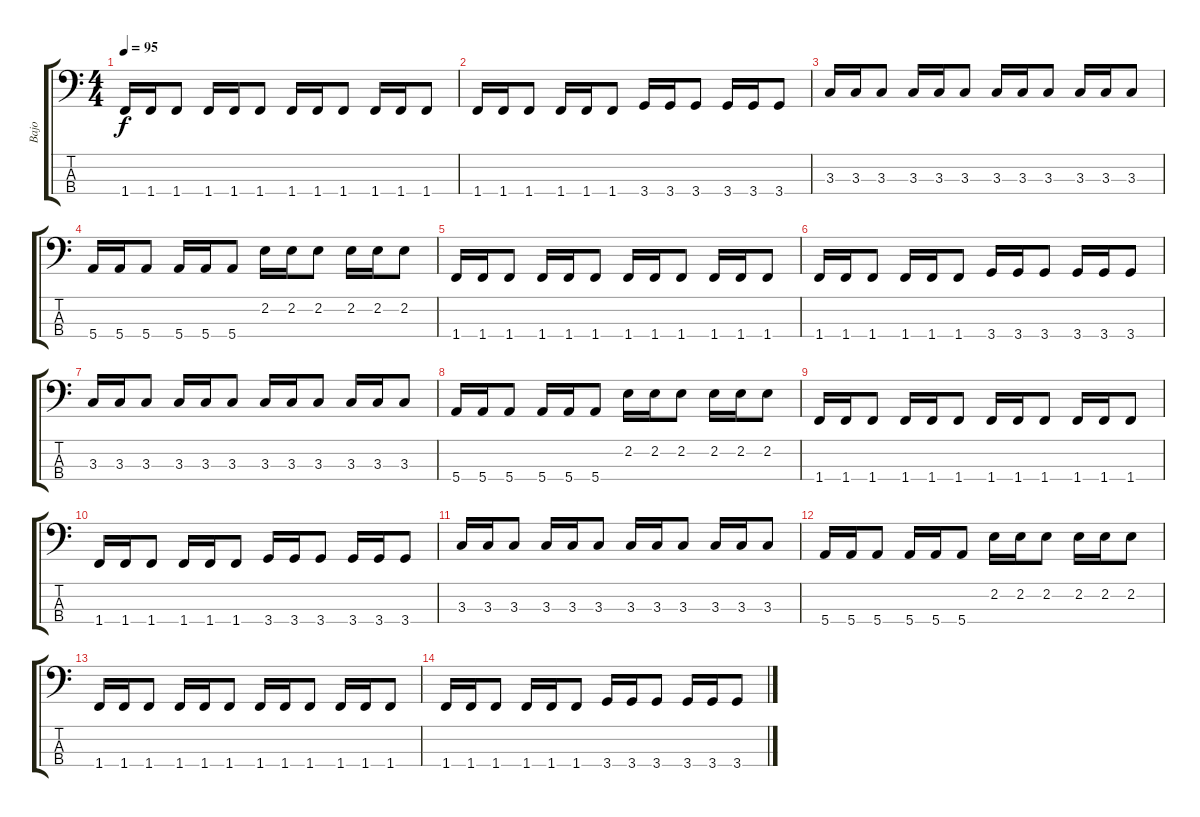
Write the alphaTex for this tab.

\track ("Bajo" "Bajo") {instrument electricbassfinger}
\staff {score tabs}
\tuning (G2 D2 A1 E1) {hide}
\ts (4 4)
\tempo 95
\clef f4
\ks c
1.4.16{dy f} 1.4.16 1.4.8 1.4.16 1.4.16 1.4.8 1.4.16 1.4.16 1.4.8 1.4.16 1.4.16 1.4.8 |
1.4.16 1.4.16 1.4.8 1.4.16 1.4.16 1.4.8 3.4.16 3.4.16 3.4.8 3.4.16 3.4.16 3.4.8 |
3.3.16 3.3.16 3.3.8 3.3.16 3.3.16 3.3.8 3.3.16 3.3.16 3.3.8 3.3.16 3.3.16 3.3.8 |
5.4.16 5.4.16 5.4.8 5.4.16 5.4.16 5.4.8 2.2.16 2.2.16 2.2.8 2.2.16 2.2.16 2.2.8 |
1.4.16 1.4.16 1.4.8 1.4.16 1.4.16 1.4.8 1.4.16 1.4.16 1.4.8 1.4.16 1.4.16 1.4.8 |
1.4.16 1.4.16 1.4.8 1.4.16 1.4.16 1.4.8 3.4.16 3.4.16 3.4.8 3.4.16 3.4.16 3.4.8 |
3.3.16 3.3.16 3.3.8 3.3.16 3.3.16 3.3.8 3.3.16 3.3.16 3.3.8 3.3.16 3.3.16 3.3.8 |
5.4.16 5.4.16 5.4.8 5.4.16 5.4.16 5.4.8 2.2.16 2.2.16 2.2.8 2.2.16 2.2.16 2.2.8 |
1.4.16 1.4.16 1.4.8 1.4.16 1.4.16 1.4.8 1.4.16 1.4.16 1.4.8 1.4.16 1.4.16 1.4.8 |
1.4.16 1.4.16 1.4.8 1.4.16 1.4.16 1.4.8 3.4.16 3.4.16 3.4.8 3.4.16 3.4.16 3.4.8 |
3.3.16 3.3.16 3.3.8 3.3.16 3.3.16 3.3.8 3.3.16 3.3.16 3.3.8 3.3.16 3.3.16 3.3.8 |
5.4.16 5.4.16 5.4.8 5.4.16 5.4.16 5.4.8 2.2.16 2.2.16 2.2.8 2.2.16 2.2.16 2.2.8 |
1.4.16 1.4.16 1.4.8 1.4.16 1.4.16 1.4.8 1.4.16 1.4.16 1.4.8 1.4.16 1.4.16 1.4.8 |
1.4.16 1.4.16 1.4.8 1.4.16 1.4.16 1.4.8 3.4.16 3.4.16 3.4.8 3.4.16 3.4.16 3.4.8
